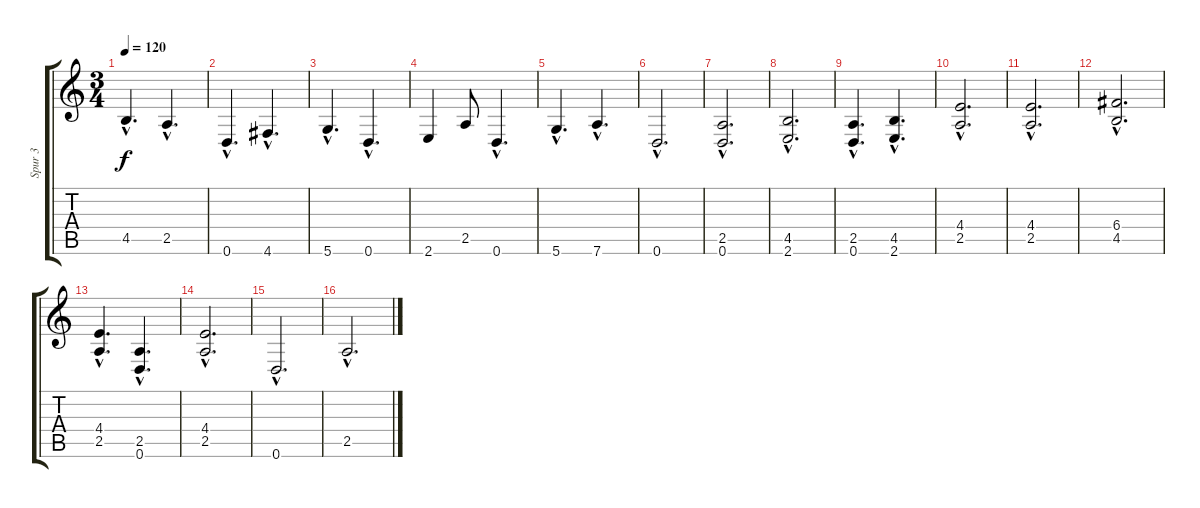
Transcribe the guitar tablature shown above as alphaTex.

\track ("Spur 3" "Spur 3") {instrument distortionguitar}
\staff {score tabs}
\tuning (D4 A3 F3 C3 G2 D2) {hide}
\ts (3 4)
\tempo 120
\clef g2
\ks c
4.5{hac}.4{d dy f} 2.5{hac}.4{d} |
0.6{hac}.4{d} 4.6{hac}.4{d} |
5.6{hac}.4{d} 0.6{hac}.4{d} |
2.6.4 2.5.8 0.6{hac}.4{d} |
5.6{hac}.4{d} 7.6{hac}.4{d} |
0.6{hac}.2{d} |
(2.5{hac} 0.6{hac}).2{d} |
(4.5{hac} 2.6{hac}).2{d} |
(2.5{hac} 0.6{hac}).4{d} (4.5{hac} 2.6{hac}).4{d} |
(4.4{hac} 2.5{hac}).2{d} |
(4.4{hac} 2.5{hac}).2{d} |
(6.4{hac} 4.5{hac}).2{d} |
(4.4{hac} 2.5{hac}).4{d} (2.5{hac} 0.6{hac}).4{d} |
(4.4{hac} 2.5{hac}).2{d} |
0.6{hac}.2{d} |
2.5{hac}.2{d}
